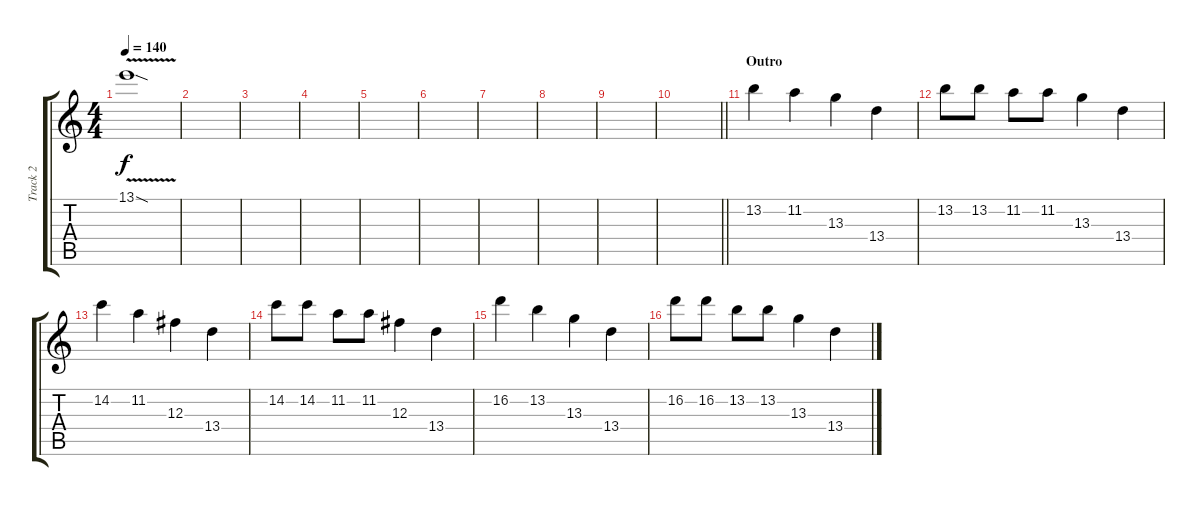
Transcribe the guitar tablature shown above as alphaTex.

\track ("Track 2" "Track 2") {instrument overdrivenguitar}
\staff {score tabs}
\tuning (Eb4 Bb3 Gb3 Db3 Ab2 Db2) {hide}
\ts (4 4)
\tempo 140
\clef g2
\ks c
13.1{v sod}.1{dy f} |
|
|
|
|
|
|
|
|
\barLineRight lightlight
|
\section ("" "Outro")
13.2.4{balance 16} 11.2.4 13.3.4 13.4.4 |
13.2.8 13.2.8 11.2.8 11.2.8 13.3.4 13.4.4 |
14.2.4 11.2.4 12.3.4 13.4.4 |
14.2.8 14.2.8 11.2.8 11.2.8 12.3.4 13.4.4 |
16.2.4 13.2.4 13.3.4 13.4.4 |
16.2.8 16.2.8 13.2.8 13.2.8 13.3.4 13.4.4
